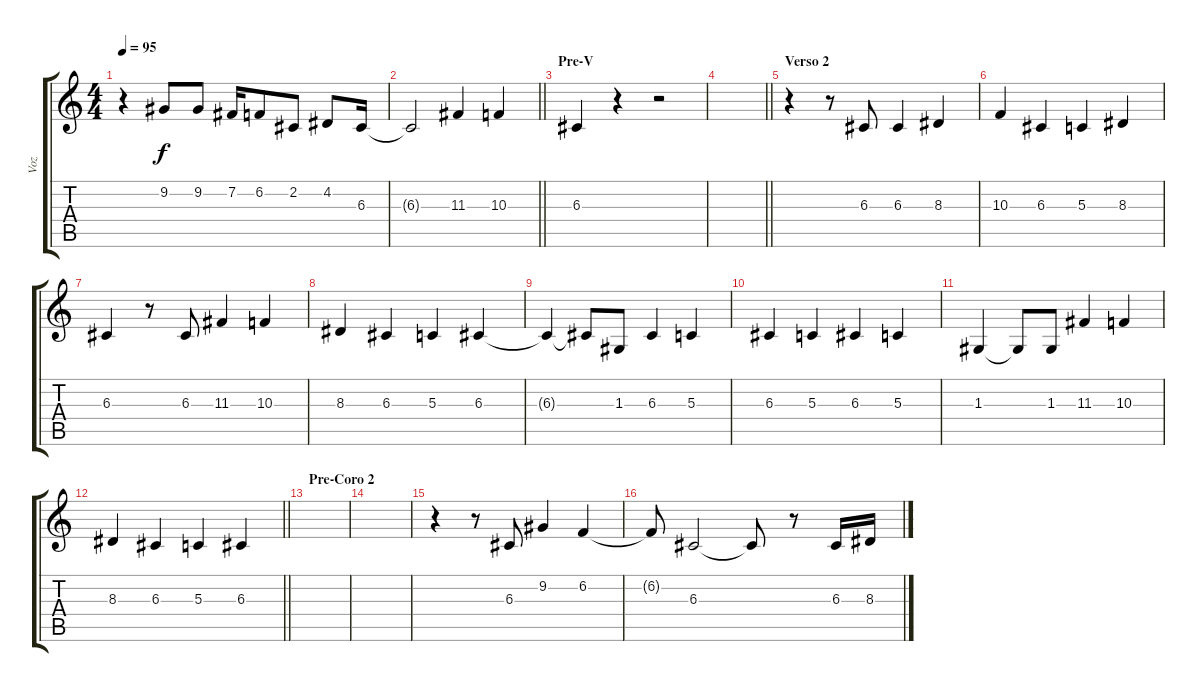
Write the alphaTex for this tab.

\track ("Voz" "Voz") {instrument clarinet}
\staff {score tabs}
\tuning (E4 B3 G3 D3 A2 E2) {hide}
\ts (4 4)
\tempo 95
\clef g2
\ks c
r.4{dy f} 9.2.8 9.2.8 7.2.16 6.2.8 2.2.8 4.2.8 6.3.16 |
\barLineRight lightlight
6.3{t}.2 11.3.4 10.3.4 |
\section ("" "Pre-V")
6.3.4 r.4 r.2 |
\barLineRight lightlight
|
\section ("" "Verso 2")
r.4 r.8 6.3.8 6.3.4 8.3.4 |
10.3.4 6.3.4 5.3.4 8.3.4 |
6.3.4 r.8 6.3.8 11.3.4 10.3.4 |
8.3.4 6.3.4 5.3.4 6.3.4 |
6.3{t}.4 6.3{t}.8 1.3.8 6.3.4 5.3.4 |
6.3.4 5.3.4 6.3.4 5.3.4 |
1.3.4 1.3{t}.8 1.3.8 11.3.4 10.3.4 |
\barLineRight lightlight
8.3.4 6.3.4 5.3.4 6.3.4 |
\section ("" "Pre-Coro 2")
|
|
r.4 r.8 6.3.8 9.2.4 6.2.4 |
6.2{t}.8 6.3.2 6.3{t}.8 r.8 6.3.16 8.3.16
